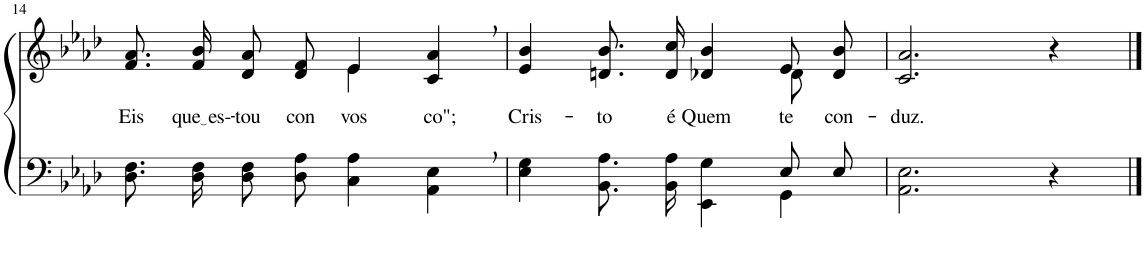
**kern	**kern	**text
*part2	*part1	*part1
*staff2	*staff1	*staff1
*I"Parte III e IV	*I"Parte I e II	*
!!LO:PB:g=z
*clefF4	*clefG2	*
*Trd-1c-2	*Trd-1c-2	*
*k[b-e-a-d-]	*k[b-e-a-d-]	*
*M4/4	*M4/4	*
=14	=14	=14
!	!	!LO:LY:b
*	*^	*
8.D-\ 8.F\L	8.f/ 8.a-/L	2ryy	Eis
!	!	!	!LO:LY:b
16D-\ 16F\Jk	16f/ 16b-/Jk	.	que es-
!	!	!	!LO:LY:b
8D-\ 8F\L	8d-/ 8a-/L	.	-tou
!	!	!	!LO:LY:b
8D-\ 8A-\J	8d-/ 8f/J	.	con-
!	!	!	!LO:LY:b
4C\ 4A-\	4e-/	4e-\	-vos-
!	!	!	!LO:LY:b
4AA-\, 4E-\,	4c/, 4a-/,	4ryy	-co";
=15	=15	=15	=15
*^	*	*	*
!	!	!	!	!LO:LY:b
2.ryy	4E-\ 4G\	4e-/ 4b-/	2.ryy	Cris-
!	!	!	!	!LO:LY:b
.	8.BB-\ 8.A-\L	8.dn/ 8.b-/L	.	-to
!	!	!	!	!LO:LY:b
.	16BB-\ 16A-\Jk	16d/ 16cc/Jk	.	é
!	!	!	!	!LO:LY:b
.	4EE-\ 4G\	4d-X/ 4b-/	.	Quem
!	!	!	!	!LO:LY:b
8E-/L	4GG\	8e-/L	8d-\	te
!	!	!	!	!LO:LY:b
8E-/J	.	8d-/ 8b-/J	8ryy	con-
*v	*v	*	*	*
=16	=16	=16	=16
!	!	!	!LO:LY:b
*	*v	*v	*
2.AA-\ 2.E-\	2.c/ 2.a-/	-duz.
4r	4r	.
==	==	==
*-	*-	*-
